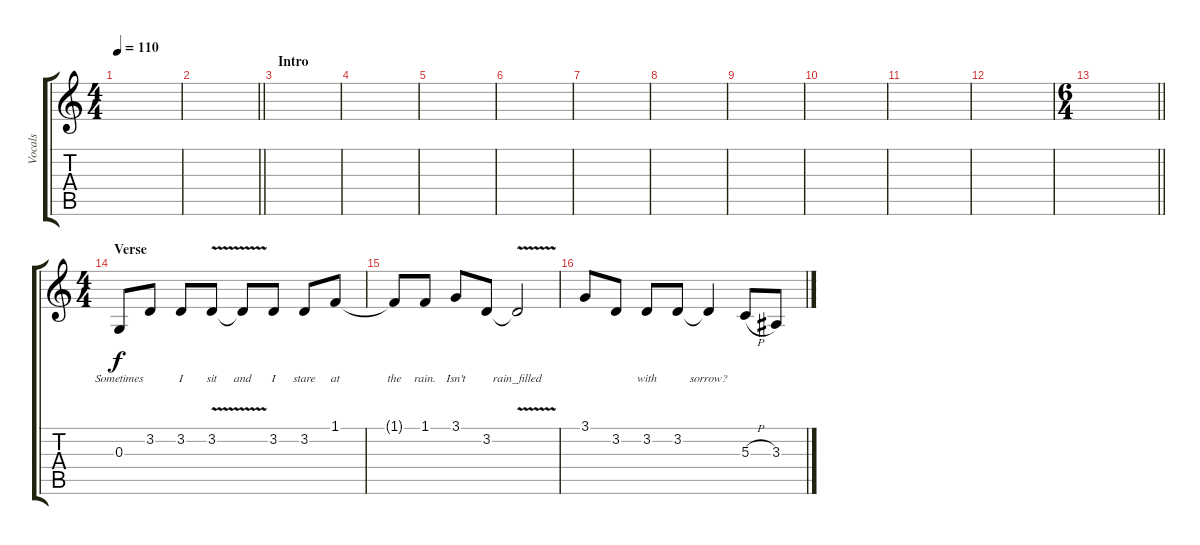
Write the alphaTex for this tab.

\track ("Vocals" "Vocals") {instrument tuba}
\staff {score tabs}
\tuning (E4 B3 G3 D3 A2 E2) {hide}
\ts (4 4)
\tempo 110
\clef g2
\ks c
|
\barLineRight lightlight
|
\section ("" "Intro")
|
|
|
|
|
|
|
|
|
|
\ts (6 4)
\barLineRight lightlight
|
\ts (4 4)
\section ("" "Verse")
0.3.8{lyrics (0 "Sometimes") lyrics (1 "") lyrics (2 "") lyrics (3 "") lyrics (4 "")} 3.2.8{lyrics (0 "") lyrics (1 "") lyrics (2 "") lyrics (3 "") lyrics (4 "")} 3.2.8{lyrics (0 "I") lyrics (1 "") lyrics (2 "") lyrics (3 "") lyrics (4 "")} 3.2{v}.8{lyrics (0 "sit") lyrics (1 "") lyrics (2 "") lyrics (3 "") lyrics (4 "")} 3.2{t}.8{lyrics (0 "and") lyrics (1 "") lyrics (2 "") lyrics (3 "") lyrics (4 "")} 3.2.8{lyrics (0 "I") lyrics (1 "") lyrics (2 "") lyrics (3 "") lyrics (4 "")} 3.2.8{lyrics (0 "stare") lyrics (1 "") lyrics (2 "") lyrics (3 "") lyrics (4 "")} 1.1.8{lyrics (0 "at") lyrics (1 "") lyrics (2 "") lyrics (3 "") lyrics (4 "")} |
1.1{t}.8{lyrics (0 "the") lyrics (1 "") lyrics (2 "") lyrics (3 "") lyrics (4 "")} 1.1.8{lyrics (0 "rain.") lyrics (1 "") lyrics (2 "") lyrics (3 "") lyrics (4 "")} 3.1.8{lyrics (0 "Isn't") lyrics (1 "") lyrics (2 "") lyrics (3 "") lyrics (4 "")} 3.2.8{lyrics (0 "") lyrics (1 "") lyrics (2 "") lyrics (3 "") lyrics (4 "")} 3.2{v t}.2{lyrics (0 "rain_filled") lyrics (1 "") lyrics (2 "") lyrics (3 "") lyrics (4 "")} |
3.1.8{lyrics (0 "") lyrics (1 "") lyrics (2 "") lyrics (3 "") lyrics (4 "")} 3.2.8{lyrics (0 "") lyrics (1 "") lyrics (2 "") lyrics (3 "") lyrics (4 "")} 3.2.8{lyrics (0 "with") lyrics (1 "") lyrics (2 "") lyrics (3 "") lyrics (4 "")} 3.2.8{lyrics (0 "") lyrics (1 "") lyrics (2 "") lyrics (3 "") lyrics (4 "")} 3.2{t}.4{lyrics (0 "sorrow?") lyrics (1 "") lyrics (2 "") lyrics (3 "") lyrics (4 "")} 5.3{h}.8{lyrics (0 "") lyrics (1 "") lyrics (2 "") lyrics (3 "") lyrics (4 "")} 3.3.8{lyrics (0 "") lyrics (1 "") lyrics (2 "") lyrics (3 "") lyrics (4 "")}
